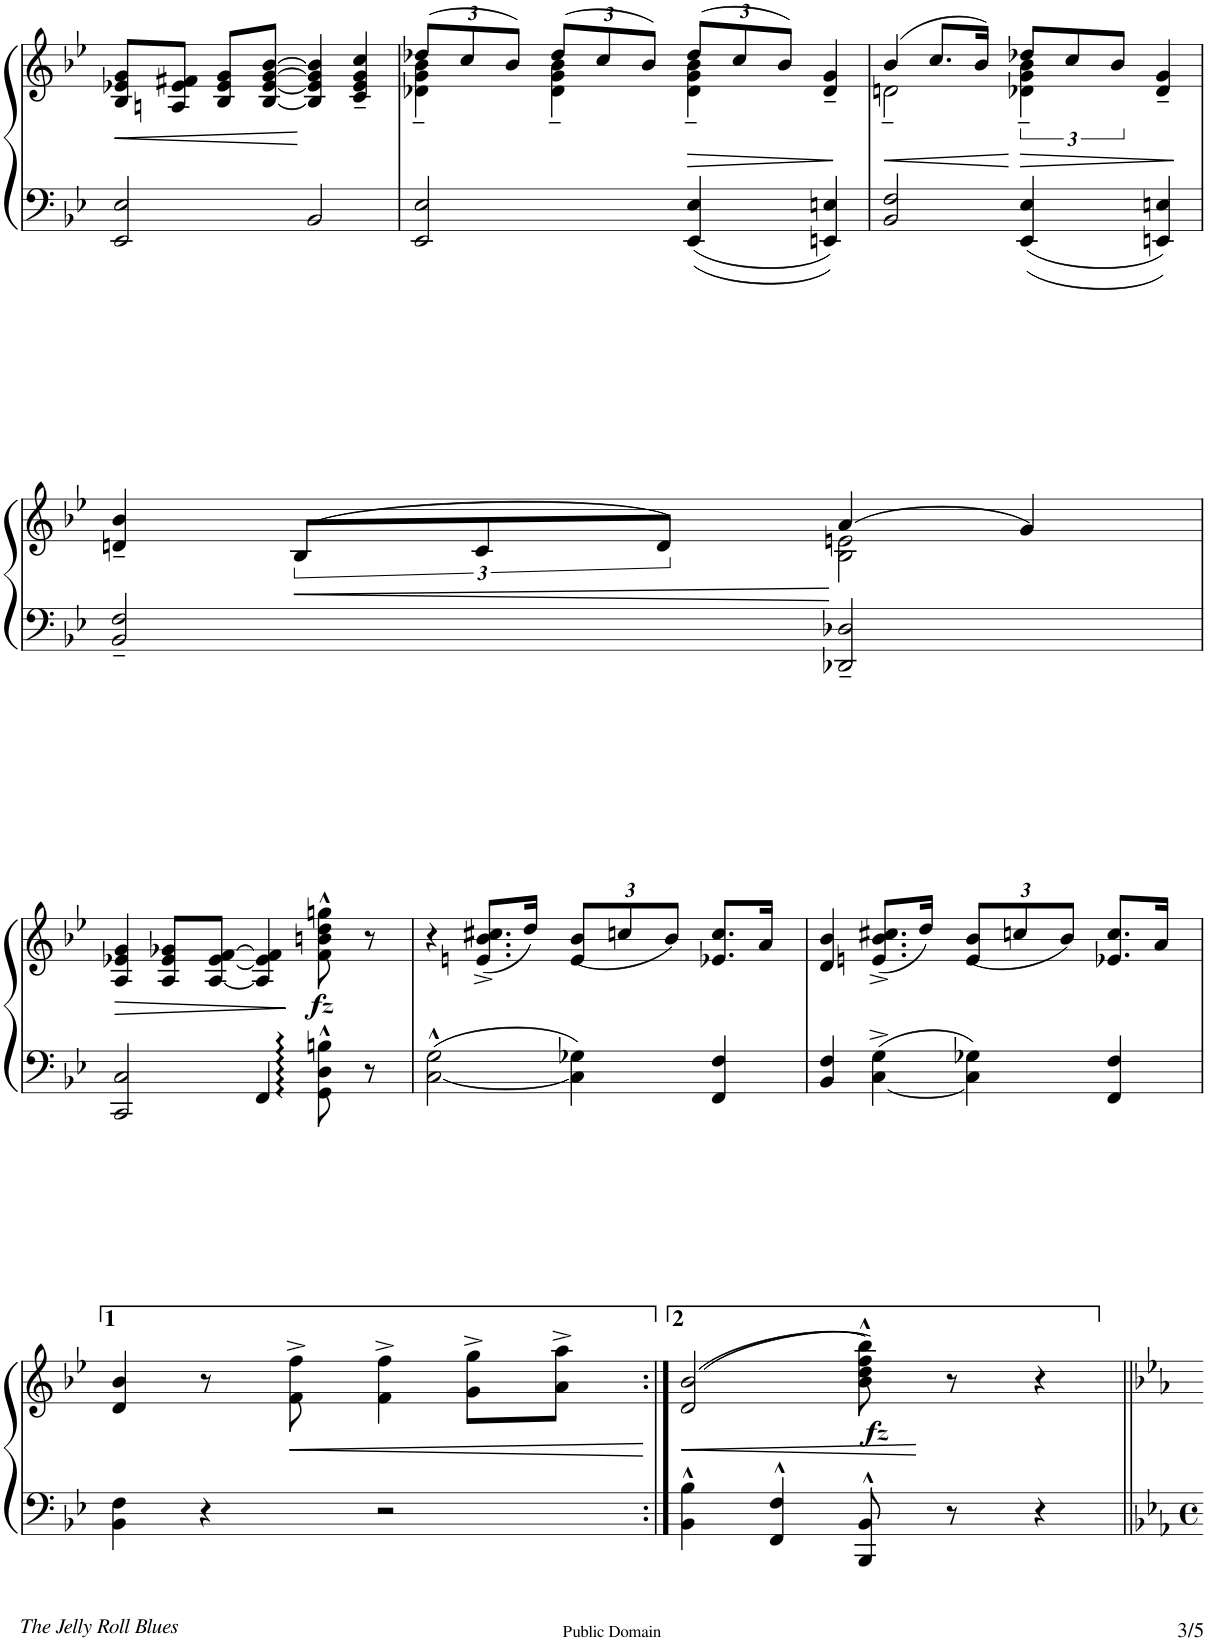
**kern	**kern	**dynam
*part1	*part1	*part1
*staff2	*staff1	*staff1/2
*I"Piano	*	*
*I'Pno.	*	*
!!LO:PB:g=z
*clefF4	*clefG2	*
*k[b-e-]	*k[b-e-]	*
*B-:	*B-:	*
*M4/4	*M4/4	*
*met(c)	*met(c)	*
=35	=35	=35
!	!	!LO:HP:b
2EE-/ 2E-/	8B-/ 8e-X/ 8g/L	<
.	8An/ 8e-/ 8f#X/J	.
.	8B-/ 8e-/ 8g/L	.
.	[8B-/ [8e-/ [8g/ [8b-/J	.
2BB-/	4B-/] 4e-/] 4g/] 4b-/]	[
.	4c/~< 4e-/~< 4g/~< 4cc/~<	.
=36	=36	=36
*	*Xbrackettup	*
*	*^	*
2EE-/ 2E-/	(12dd-X/L	4d-X\~< 4g\~< 4b-\~<	.
.	12cc/	.	.
.	12b-/J)	.	.
.	(12dd-/L	4d-\~< 4g\~< 4b-\~<	.
.	12cc/	.	.
.	12b-/J)	.	.
!	!	!	!LO:HP:b
4EE-/ 4E-/	(12dd-/L	4d-\~< 4g\~< 4b-\~<	>
.	12cc/	.	.
.	12b-/J)	.	.
4EEn/ 4En/	4d-/~< 4g/~<	4ryy	.
*	*v	*v	*
.	.	]
=37	=37	=37
!	!	!LO:HP:b
*	*^	*
2BB-/ 2F/	(4b-/	2dn~<\	<
.	8.cc/L	.	.
.	16b-/Jk)	.	.
*	*brackettup	*	*
!	!	!	!LO:HP:n=1:b
4EE-/ 4E-/	12dd-X/L	4d-X\~< 4g\~< 4b-\~<	[ >
.	12cc/	.	.
.	12b-/J	.	.
4EEn/ 4En/	4d-/~< 4g/~<	4ryy	.
*	*v	*v	*
.	.	]
!!LO:LB:g=z
=38	=38	=38
*	*^	*
2BB-/~< 2F/~<	4dn/~< 4b-/~<	2ryy	.
!	!	!	!LO:HP:b
.	(12B-/L	.	<
.	12c/	.	.
.	12d/J)	.	.
2DD-X/~< 2D-X/~<	(4a/	2B-\ 2en\	[
.	4g/)	.	.
*	*v	*v	*
!!LO:LB:g=z
=39	=39	=39
!	!	!LO:HP:b
2CC/ 2C/	4A/ 4e-X/ 4g/	>
.	8A/ 8e-/ 8g-X/L	.
.	[8A/ [8e-/ [8f/J	.
4FF/	4A/] 4e-/] 4f/]	.
!	!	!LO:DY:n=1:b
8GG\^^ 8D\^^ 8Bn\^^	8f\^^ 8bn\^^ 8dd\^^ 8ggn\^^	] fz
8r	8r	.
=40	=40	=40
[2C\^^ 2G\^^	4r	.
.	(8.en/^< 8.b-/^< 8.cc#X/^<L	.
.	16dd/Jk)	.
*	*Xbrackettup	*
4C\] 4G-X\	(12e/ 12b-/L	.
.	12ccn/	.
.	12b-/J)	.
4FF/ 4F/	8.e-X/ 8.cc/L	.
.	16a/Jk	.
=41	=41	=41
4BB-/ 4F/	4d/ 4b-/	.
[4C\^> 4G\^>	(8.en/^< 8.b-/^< 8.cc#X/^<L	.
.	16dd/Jk)	.
4C\] 4G-X\	(12e/ 12b-/L	.
.	12ccn/	.
.	12b-/J)	.
4FF/ 4F/	8.e-X/ 8.cc/L	.
.	16a/Jk	.
!!LO:LB:g=z
=42	=42	=42
4BB-\ 4F\	4d/ 4b-/	.
4r	8r	.
!	!	!LO:HP:b
.	8f\^ 8ff\^	<
2r	4f\^ 4ff\^	.
.	8g\^ 8gg\^L	.
.	8a\^ 8aa\^J	.
.	.	[
=43:|!	=43:|!	=43:|!
!	!	!LO:HP:b
4BB-\^^ 4B-\^^	((2d/ 2b-/	<
4FF/^^ 4F/^^	.	.
!	!	!LO:DY:b
8BBB-/^^ 8BB-/^^	8b-\^^ 8dd\^^ 8ff\^^ 8bb-\^^))	fz
8r	8r	[
4r	4r	.
=||	=||	=||
*-	*-	*-
